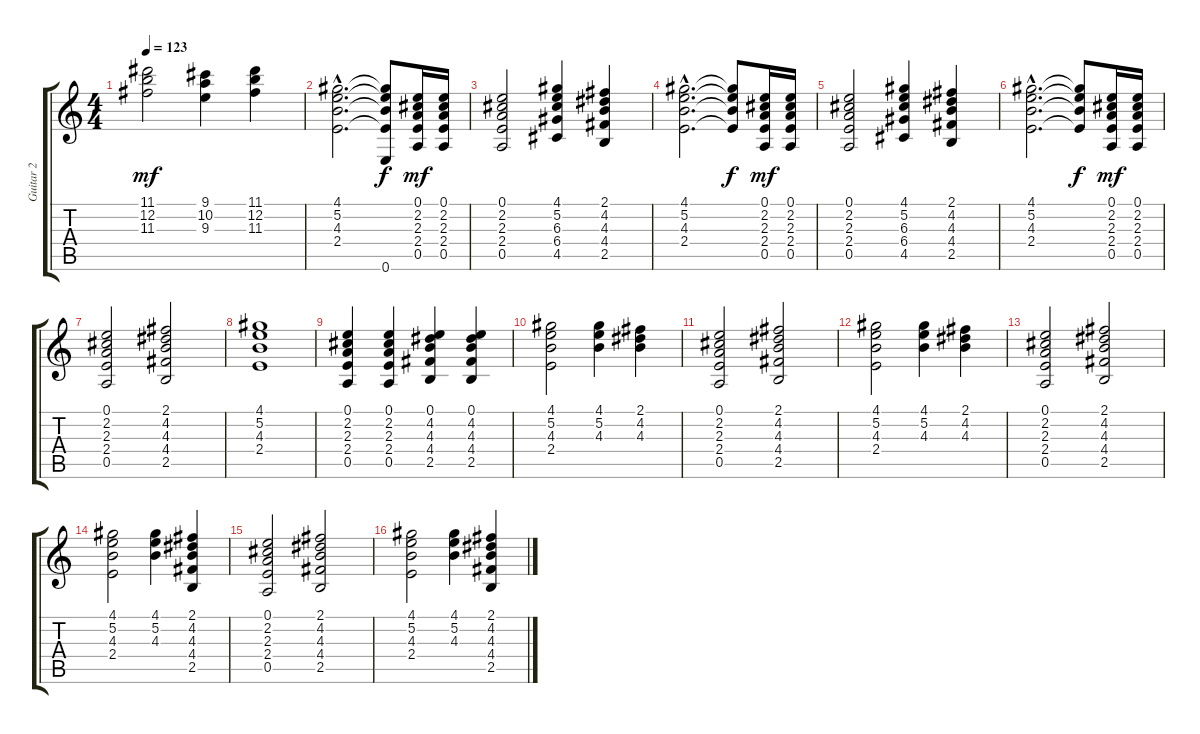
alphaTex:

\track ("Guitar 2" "Guitar 2") {instrument electricguitarclean}
\staff {score tabs}
\tuning (E4 B3 G3 D3 A2 E2) {hide}
\ts (4 4)
\tempo 123
\clef g2
\ks c
(11.1 12.2 11.3).2{dy mf} (9.1 10.2 9.3).4 (11.1 12.2 11.3).4 |
(4.1{hac} 5.2{hac} 4.3{hac} 2.4{hac}).2{d} (4.1{t} 5.2{t} 4.3{t} 2.4{t} 0.6).8{dy f} (0.1 2.2 2.3 2.4 0.5).16{dy mf} (0.1 2.2 2.3 2.4 0.5).16 |
(0.1 2.2 2.3 2.4 0.5).2 (4.1 5.2 6.3 6.4 4.5).4 (2.1 4.2 4.3 4.4 2.5).4 |
(4.1{hac} 5.2{hac} 4.3{hac} 2.4{hac}).2{d} (4.1{t} 5.2{t} 4.3{t} 2.4{t}).8{dy f} (0.1 2.2 2.3 2.4 0.5).16{dy mf} (0.1 2.2 2.3 2.4 0.5).16 |
(0.1 2.2 2.3 2.4 0.5).2 (4.1 5.2 6.3 6.4 4.5).4 (2.1 4.2 4.3 4.4 2.5).4 |
(4.1{hac} 5.2{hac} 4.3{hac} 2.4{hac}).2{d} (4.1{t} 5.2{t} 4.3{t} 2.4{t}).8{dy f} (0.1 2.2 2.3 2.4 0.5).16{dy mf} (0.1 2.2 2.3 2.4 0.5).16 |
(0.1 2.2 2.3 2.4 0.5).2 (2.1 4.2 4.3 4.4 2.5).2 |
(4.1 5.2 4.3 2.4).1 |
(0.1 2.2 2.3 2.4 0.5).4 (0.1 2.2 2.3 2.4 0.5).4 (0.1 4.2 4.3 4.4 2.5).4 (0.1 4.2 4.3 4.4 2.5).4 |
(4.1 5.2 4.3 2.4).2 (4.1 5.2 4.3).4 (2.1 4.2 4.3).4 |
(0.1 2.2 2.3 2.4 0.5).2 (2.1 4.2 4.3 4.4 2.5).2 |
(4.1 5.2 4.3 2.4).2 (4.1 5.2 4.3).4 (2.1 4.2 4.3).4 |
(0.1 2.2 2.3 2.4 0.5).2 (2.1 4.2 4.3 4.4 2.5).2 |
(4.1 5.2 4.3 2.4).2 (4.1 5.2 4.3).4 (2.1 4.2 4.3 4.4 2.5).4 |
(0.1 2.2 2.3 2.4 0.5).2 (2.1 4.2 4.3 4.4 2.5).2 |
(4.1 5.2 4.3 2.4).2 (4.1 5.2 4.3).4 (2.1 4.2 4.3 4.4 2.5).4
